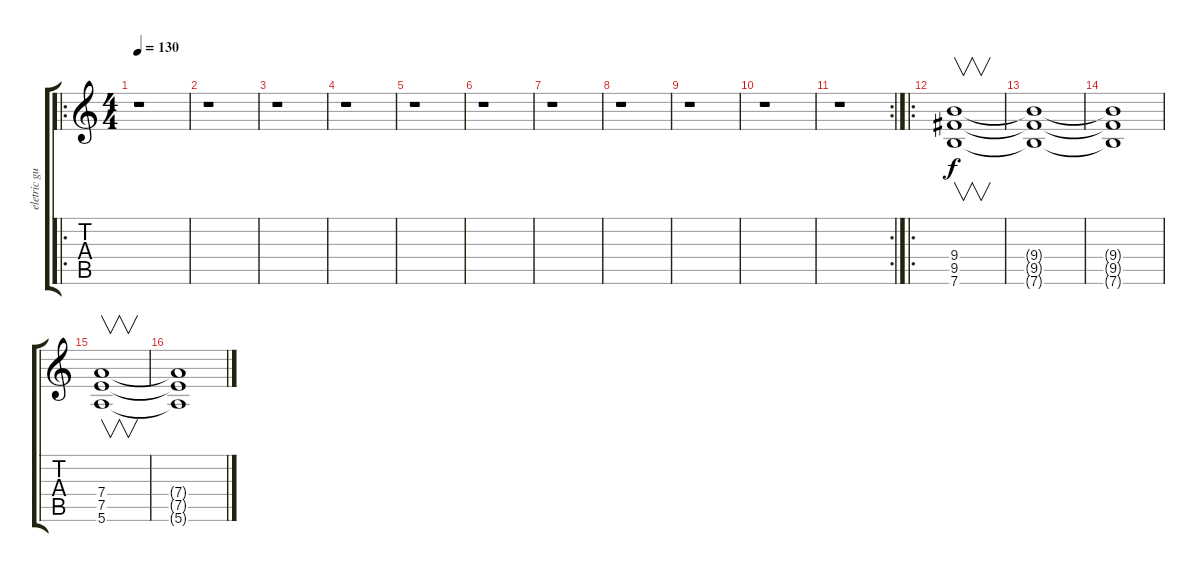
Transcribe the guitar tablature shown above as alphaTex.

\track ("eletric guitar" "eletric gu") {instrument distortionguitar}
\staff {score tabs}
\tuning (E4 B3 G3 D3 A2 E2) {hide}
\ro
\ts (4 4)
\tempo 130
\clef g2
\ks c
r.1{dy f instrument distortionguitar} |
r.1 |
r.1 |
r.1 |
r.1 |
r.1 |
r.1 |
r.1 |
r.1 |
r.1 |
\rc 2
r.1 |
\ro
(9.4 9.5 7.6).1{v} |
(9.4{t} 9.5{t} 7.6{t}).1 |
(9.4{t} 9.5{t} 7.6{t}).1 |
(7.4 7.5 5.6).1{v} |
(7.4{t} 7.5{t} 5.6{t}).1
